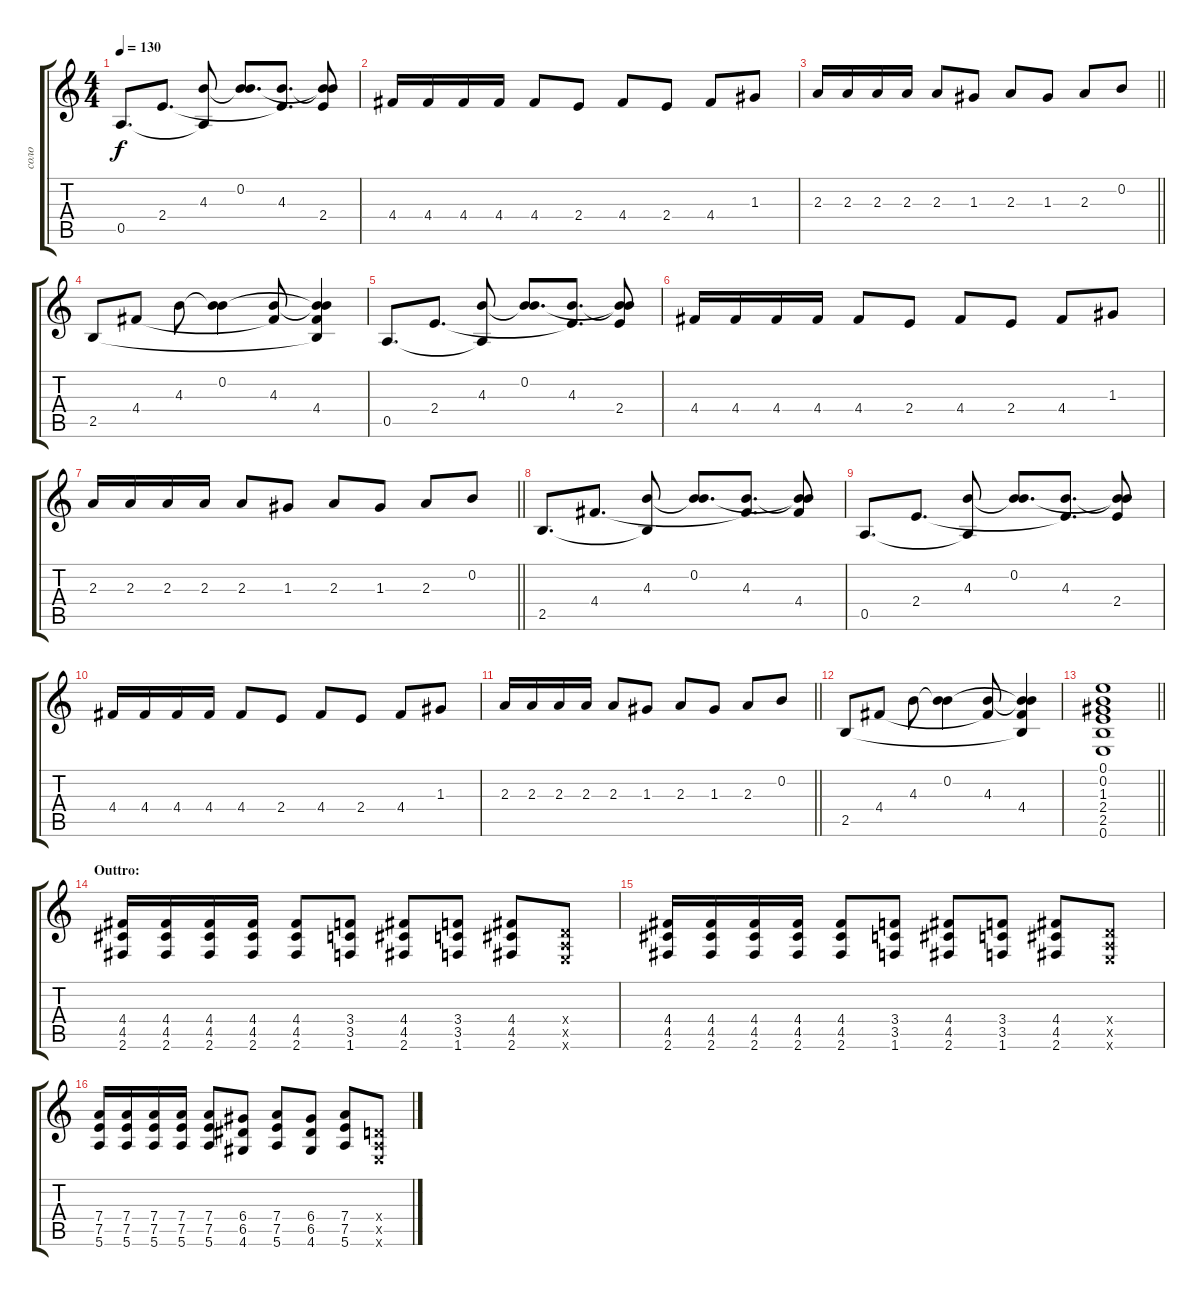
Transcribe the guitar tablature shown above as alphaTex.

\track ("соло" "соло") {instrument electricguitarmuted}
\staff {score tabs}
\tuning (E4 B3 G3 D3 A2 E2) {hide}
\ts (4 4)
\tempo 130
\clef g2
\ks c
0.5.8{d dy f} 2.4.8{d} (4.3 0.5{t}).8 (0.2 4.3{t}).8{d} (4.3 2.4{t}).8{d} (0.2{t} 4.3{t} 2.4).8 |
4.4.16 4.4.16 4.4.16 4.4.16 4.4.8 2.4.8 4.4.8 2.4.8 4.4.8 1.3.8 |
\barLineRight lightlight
2.3.16 2.3.16 2.3.16 2.3.16 2.3.8 1.3.8 2.3.8 1.3.8 2.3.8 0.2.8 |
2.5.8 4.4.8 4.3.8 (0.2 4.3{t}).4 (4.3 4.4{t}).8 (0.2{t} 4.3{t} 4.4 2.5{t}).4 |
0.5.8{d} 2.4.8{d} (4.3 0.5{t}).8 (0.2 4.3{t}).8{d} (4.3 2.4{t}).8{d} (0.2{t} 4.3{t} 2.4).8 |
4.4.16 4.4.16 4.4.16 4.4.16 4.4.8 2.4.8 4.4.8 2.4.8 4.4.8 1.3.8 |
\barLineRight lightlight
2.3.16 2.3.16 2.3.16 2.3.16 2.3.8 1.3.8 2.3.8 1.3.8 2.3.8 0.2.8 |
2.5.8{d} 4.4.8{d} (4.3 2.5{t}).8 (0.2 4.3{t}).8{d} (4.3 4.4{t}).8{d} (0.2{t} 4.3{t} 4.4).8 |
0.5.8{d} 2.4.8{d} (4.3 0.5{t}).8 (0.2 4.3{t}).8{d} (4.3 2.4{t}).8{d} (0.2{t} 4.3{t} 2.4).8 |
4.4.16 4.4.16 4.4.16 4.4.16 4.4.8 2.4.8 4.4.8 2.4.8 4.4.8 1.3.8 |
\barLineRight lightlight
2.3.16 2.3.16 2.3.16 2.3.16 2.3.8 1.3.8 2.3.8 1.3.8 2.3.8 0.2.8 |
2.5.8 4.4.8 4.3.8 (0.2 4.3{t}).4 (4.3 4.4{t}).8 (0.2{t} 4.3{t} 4.4 2.5{t}).4 |
\barLineRight lightlight
(0.1 0.2 1.3 2.4 2.5 0.6).1 |
\section ("" "Outtro:")
(4.4 4.5 2.6).16 (4.4 4.5 2.6).16 (4.4 4.5 2.6).16 (4.4 4.5 2.6).16 (4.4 4.5 2.6).8 (3.4 3.5 1.6).8 (4.4 4.5 2.6).8 (3.4 3.5 1.6).8 (4.4 4.5 2.6).8 (0.4{x} 0.5{x} 0.6{x}).8 |
(4.4 4.5 2.6).16 (4.4 4.5 2.6).16 (4.4 4.5 2.6).16 (4.4 4.5 2.6).16 (4.4 4.5 2.6).8 (3.4 3.5 1.6).8 (4.4 4.5 2.6).8 (3.4 3.5 1.6).8 (4.4 4.5 2.6).8 (0.4{x} 0.5{x} 0.6{x}).8 |
(7.4 7.5 5.6).16 (7.4 7.5 5.6).16 (7.4 7.5 5.6).16 (7.4 7.5 5.6).16 (7.4 7.5 5.6).8 (6.4 6.5 4.6).8 (7.4 7.5 5.6).8 (6.4 6.5 4.6).8 (7.4 7.5 5.6).8 (0.4{x} 0.5{x} 0.6{x}).8
